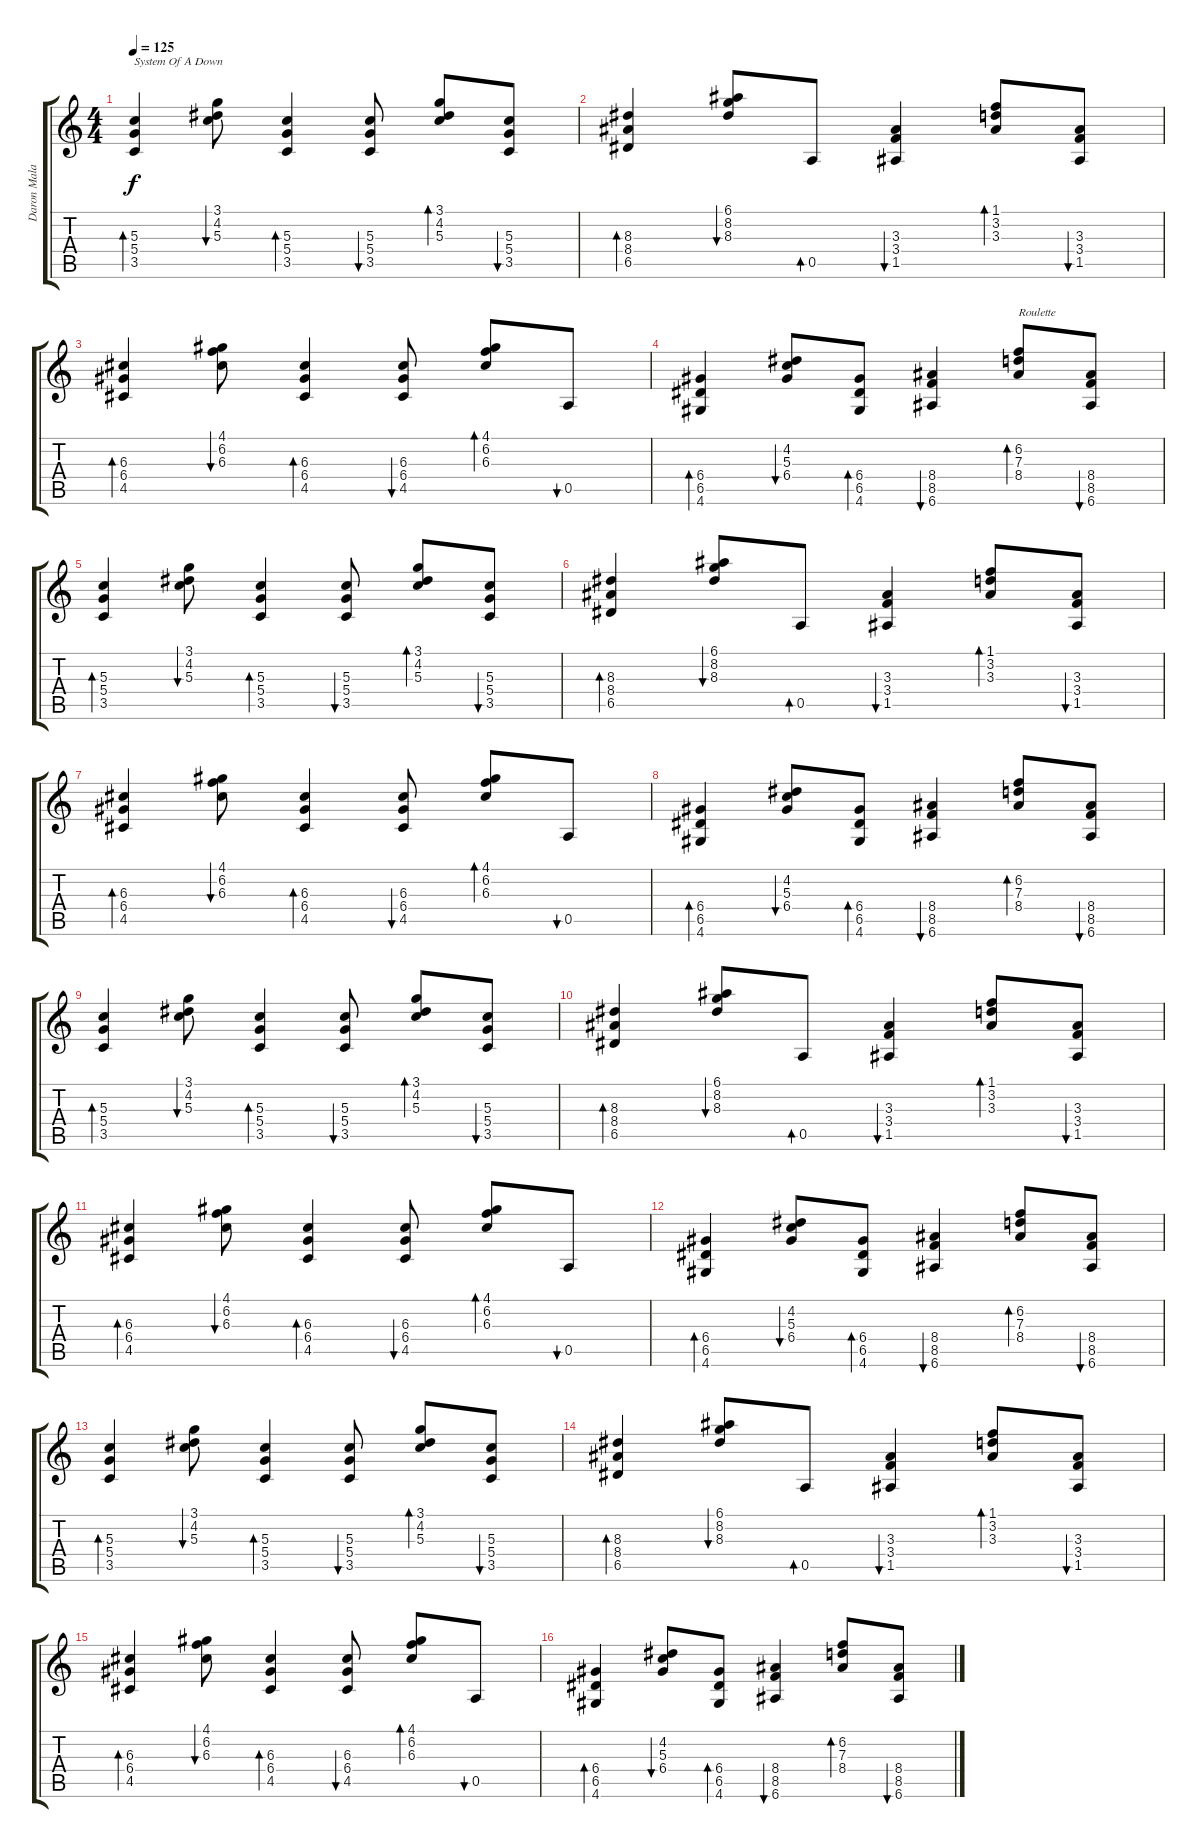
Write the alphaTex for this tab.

\track ("Daron Malakian:Guitar & Solo" "Daron Mala") {instrument acousticguitarsteel}
\staff {score tabs}
\tuning (E4 B3 G3 D3 A2 E2) {hide}
\ts (4 4)
\tempo 125
\clef g2
\ks c
(5.3 5.4 3.5).4{bd 60 txt "System Of A Down" dy f instrument acousticguitarsteel} (3.1 4.2 5.3).8{bu 60} (5.3 5.4 3.5).4{bd 60} (5.3 5.4 3.5).8{bu 60} (3.1 4.2 5.3).8{bd 60} (5.3 5.4 3.5).8{bu 60} |
(8.3 8.4 6.5).4{bd 60} (6.1 8.2 8.3).8{bu 60} 0.5.8{bd 60} (3.3 3.4 1.5).4{bu 60} (1.1 3.2 3.3).8{bd 60} (3.3 3.4 1.5).8{bu 60} |
(6.3 6.4 4.5).4{bd 60} (4.1 6.2 6.3).8{bu 60} (6.3 6.4 4.5).4{bd 60} (6.3 6.4 4.5).8{bu 60} (4.1 6.2 6.3).8{bd 60} 0.5.8{bu 60} |
(6.4 6.5 4.6).4{bd 60} (4.2 5.3 6.4).8{bu 60} (6.4 6.5 4.6).8{bd 60} (8.4 8.5 6.6).4{bu 60} (6.2 7.3 8.4).8{bd 60 txt "Roulette"} (8.4 8.5 6.6).8{bu 60} |
(5.3 5.4 3.5).4{bd 60} (3.1 4.2 5.3).8{bu 60} (5.3 5.4 3.5).4{bd 60} (5.3 5.4 3.5).8{bu 60} (3.1 4.2 5.3).8{bd 60} (5.3 5.4 3.5).8{bu 60} |
(8.3 8.4 6.5).4{bd 60} (6.1 8.2 8.3).8{bu 60} 0.5.8{bd 60} (3.3 3.4 1.5).4{bu 60} (1.1 3.2 3.3).8{bd 60} (3.3 3.4 1.5).8{bu 60} |
(6.3 6.4 4.5).4{bd 60} (4.1 6.2 6.3).8{bu 60} (6.3 6.4 4.5).4{bd 60} (6.3 6.4 4.5).8{bu 60} (4.1 6.2 6.3).8{bd 60} 0.5.8{bu 60} |
(6.4 6.5 4.6).4{bd 60} (4.2 5.3 6.4).8{bu 60} (6.4 6.5 4.6).8{bd 60} (8.4 8.5 6.6).4{bu 60} (6.2 7.3 8.4).8{bd 60} (8.4 8.5 6.6).8{bu 60} |
(5.3 5.4 3.5).4{bd 60} (3.1 4.2 5.3).8{bu 60} (5.3 5.4 3.5).4{bd 60} (5.3 5.4 3.5).8{bu 60} (3.1 4.2 5.3).8{bd 60} (5.3 5.4 3.5).8{bu 60} |
(8.3 8.4 6.5).4{bd 60} (6.1 8.2 8.3).8{bu 60} 0.5.8{bd 60} (3.3 3.4 1.5).4{bu 60} (1.1 3.2 3.3).8{bd 60} (3.3 3.4 1.5).8{bu 60} |
(6.3 6.4 4.5).4{bd 60} (4.1 6.2 6.3).8{bu 60} (6.3 6.4 4.5).4{bd 60} (6.3 6.4 4.5).8{bu 60} (4.1 6.2 6.3).8{bd 60} 0.5.8{bu 60} |
(6.4 6.5 4.6).4{bd 60} (4.2 5.3 6.4).8{bu 60} (6.4 6.5 4.6).8{bd 60} (8.4 8.5 6.6).4{bu 60} (6.2 7.3 8.4).8{bd 60} (8.4 8.5 6.6).8{bu 60} |
(5.3 5.4 3.5).4{bd 60} (3.1 4.2 5.3).8{bu 60} (5.3 5.4 3.5).4{bd 60} (5.3 5.4 3.5).8{bu 60} (3.1 4.2 5.3).8{bd 60} (5.3 5.4 3.5).8{bu 60} |
(8.3 8.4 6.5).4{bd 60} (6.1 8.2 8.3).8{bu 60} 0.5.8{bd 60} (3.3 3.4 1.5).4{bu 60} (1.1 3.2 3.3).8{bd 60} (3.3 3.4 1.5).8{bu 60} |
(6.3 6.4 4.5).4{bd 60} (4.1 6.2 6.3).8{bu 60} (6.3 6.4 4.5).4{bd 60} (6.3 6.4 4.5).8{bu 60} (4.1 6.2 6.3).8{bd 60} 0.5.8{bu 60} |
(6.4 6.5 4.6).4{bd 60} (4.2 5.3 6.4).8{bu 60} (6.4 6.5 4.6).8{bd 60} (8.4 8.5 6.6).4{bu 60} (6.2 7.3 8.4).8{bd 60} (8.4 8.5 6.6).8{bu 60}
